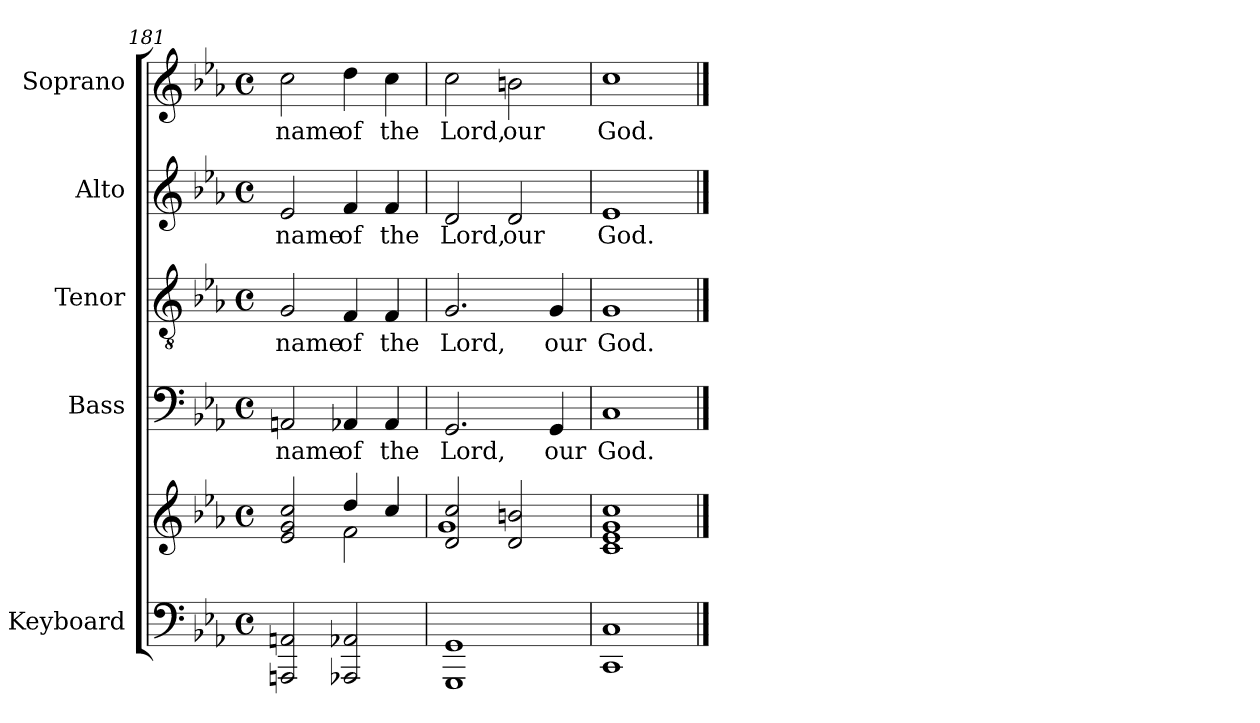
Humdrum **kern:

**kern	**kern	**kern	**text	**kern	**text	**kern	**text	**kern	**text
*part5	*part5	*part4	*part4	*part3	*part3	*part2	*part2	*part1	*part1
*staff6	*staff5	*staff4	*staff4	*staff3	*staff3	*staff2	*staff2	*staff1	*staff1
*I"Keyboard	*	*I"Bass	*	*I"Tenor	*	*I"Alto	*	*I"Soprano	*
*	*	*I'B	*	*I'T	*	*I'A	*	*I'S	*
*clefF4	*clefG2	*clefF4	*	*clefGv2	*	*clefG2	*	*clefG2	*
*k[b-e-a-]	*k[b-e-a-]	*k[b-e-a-]	*	*k[b-e-a-]	*	*k[b-e-a-]	*	*k[b-e-a-]	*
*E-:	*E-:	*E-:	*	*E-:	*	*E-:	*	*E-:	*
*M4/4	*M4/4	*M4/4	*	*M4/4	*	*M4/4	*	*M4/4	*
*met(c)	*met(c)	*met(c)	*	*met(c)	*	*met(c)	*	*met(c)	*
=181	=181	=181	=181	=181	=181	=181	=181	=181	=181
*	*^	*	*	*	*	*	*	*	*
!	!	!	!	!LO:LY:b	!	!LO:LY:b	!	!LO:LY:b	!	!LO:LY:b
2AAAn 2AAn	2e-/ 2g/ 2cc/	2ryy	2AAn	name	2G	name	2e-	name	2cc	name
!	!	!	!	!LO:LY:b	!	!LO:LY:b	!	!LO:LY:b	!	!LO:LY:b
2AAA-X 2AA-X	4dd/	2f\	4AA-X	of	4F	of	4f	of	4dd	of
!	!	!	!	!LO:LY:b	!	!LO:LY:b	!	!LO:LY:b	!	!LO:LY:b
.	4cc/	.	4AA-	the	4F	the	4f	the	4cc	the
=182	=182	=182	=182	=182	=182	=182	=182	=182	=182	=182
!	!	!	!	!LO:LY:b	!	!LO:LY:b	!	!LO:LY:b	!	!LO:LY:b
1GGG 1GG	2d/ 2cc/	1g\	2.GG	Lord,	2.G	Lord,	2d	Lord,	2cc	Lord,
!	!	!	!	!	!	!	!	!LO:LY:b	!	!LO:LY:b
.	2d/ 2bn/	.	.	.	.	.	2d	our	2bn	our
!	!	!	!	!LO:LY:b	!	!LO:LY:b	!	!	!	!
.	.	.	4GG	our	4G	our	.	.	.	.
=183	=183	=183	=183	=183	=183	=183	=183	=183	=183	=183
!	!	!	!	!LO:LY:b	!	!LO:LY:b	!	!LO:LY:b	!	!LO:LY:b
1CC 1C	1c/ 1e-/ 1g/ 1cc/	1ryy	1C	God.	1G	God.	1e-	God.	1cc	God.
*	*v	*v	*	*	*	*	*	*	*	*
==	==	==	==	==	==	==	==	==	==
*-	*-	*-	*-	*-	*-	*-	*-	*-	*-
